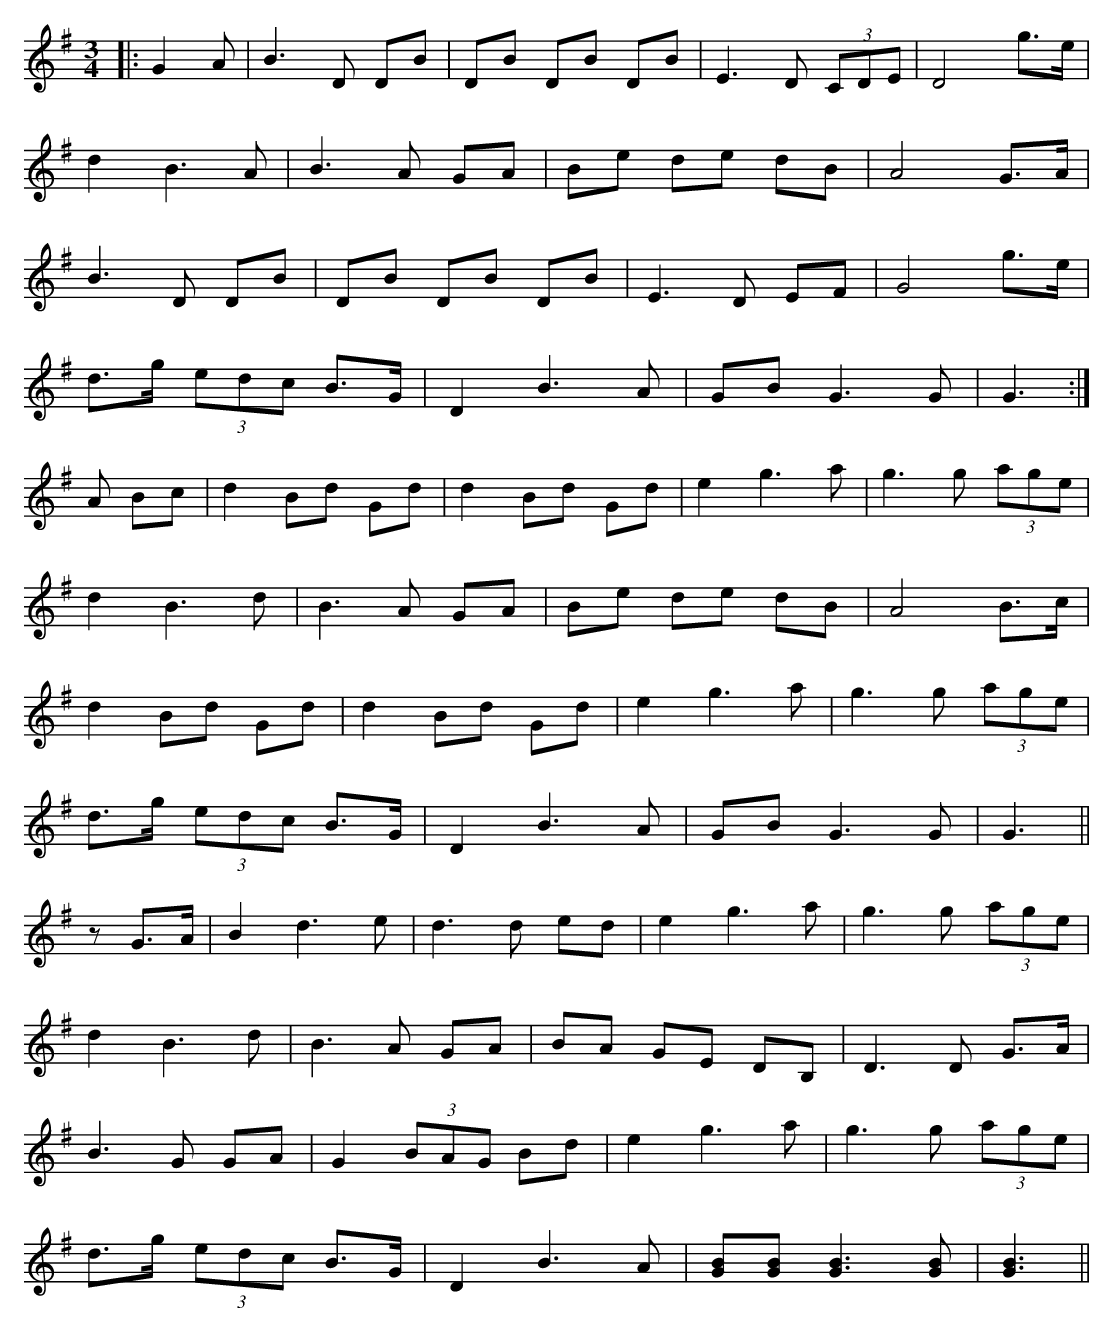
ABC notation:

X:1
M:3/4
K:G
|:G2 A|B3 D DB|DB DB DB|E3 D (3CDE|D4g>e|
d2 B3 A|B3 A GA|Be de dB|A4 G>A|
B3 D DB|DB DB DB|E3 D EF|G4 g>e|
d>g (3edc B>G|D2 B3 A|GB G3 G|G3:|
A Bc|d2 Bd Gd|d2 Bd Gd|e2 g3 a|g3 g (3age|
d2 B3 d|B3 A GA|Be de dB|A4 B>c|
d2 Bd Gd|d2 Bd Gd|e2 g3 a|g3 g (3age|
d>g (3edc B>G|D2 B3 A|GB G3 G|G3||
zG>A|B2 d3 e|d3 d ed|e2 g3 a|g3 g (3age|
d2 B3 d|B3 A GA|BA GE DB,|D3 D G>A|
B3 G GA|G2 (3BAG Bd|e2 g3 a|g3 g (3age|
d>g (3edc B>G|D2 B3 A|[GB][GB] [G3B3] [GB]|[G3B3]||
